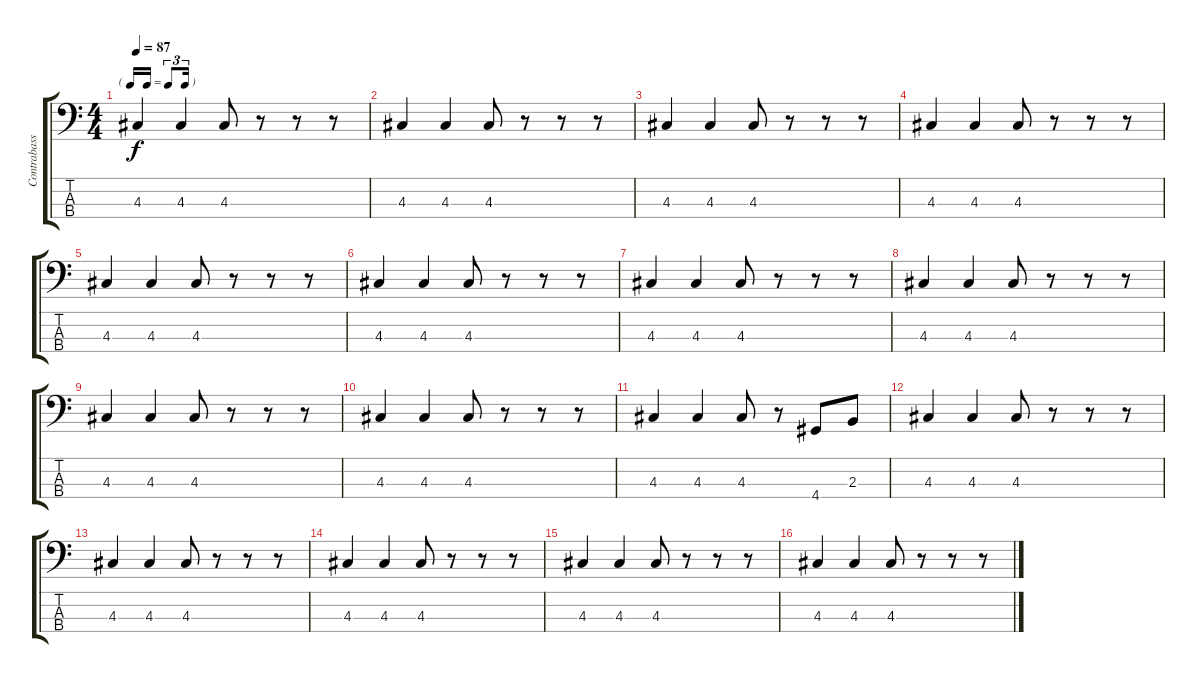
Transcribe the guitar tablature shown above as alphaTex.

\track ("Contrabass" "Contrabass") {instrument acousticbass}
\staff {score tabs}
\tuning (G2 D2 A1 E1) {hide}
\ts (4 4)
\tf triplet16th
\tempo 87
\clef f4
\ks c
4.3.4{dy f instrument acousticbass} 4.3.4 4.3.8 r.8 r.8 r.8 |
4.3.4 4.3.4 4.3.8 r.8 r.8 r.8 |
4.3.4 4.3.4 4.3.8 r.8 r.8 r.8 |
4.3.4 4.3.4 4.3.8 r.8 r.8 r.8 |
4.3.4 4.3.4 4.3.8 r.8 r.8 r.8 |
4.3.4 4.3.4 4.3.8 r.8 r.8 r.8 |
4.3.4 4.3.4 4.3.8 r.8 r.8 r.8 |
4.3.4 4.3.4 4.3.8 r.8 r.8 r.8 |
4.3.4 4.3.4 4.3.8 r.8 r.8 r.8 |
4.3.4 4.3.4 4.3.8 r.8 r.8 r.8 |
4.3.4 4.3.4 4.3.8 r.8 4.4.8 2.3.8 |
4.3.4 4.3.4 4.3.8 r.8 r.8 r.8 |
4.3.4 4.3.4 4.3.8 r.8 r.8 r.8 |
4.3.4 4.3.4 4.3.8 r.8 r.8 r.8 |
4.3.4 4.3.4 4.3.8 r.8 r.8 r.8 |
4.3.4 4.3.4 4.3.8 r.8 r.8 r.8
